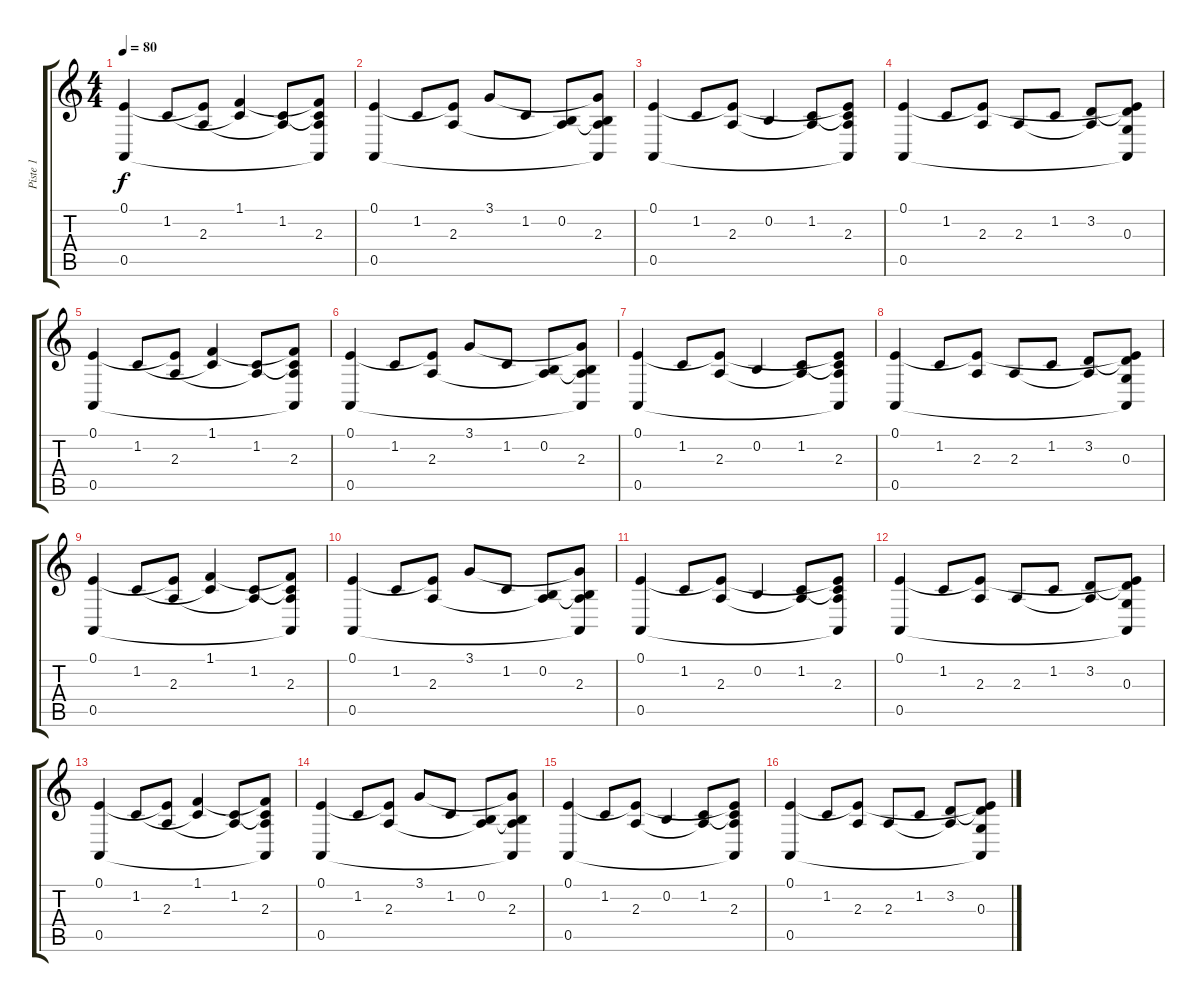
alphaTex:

\track ("Piste 1" "Piste 1") {instrument acousticgrandpiano}
\staff {score tabs}
\tuning (E4 B3 G3 D3 A2 E2) {hide}
\ts (4 4)
\tempo 80
\clef g2
\ks c
(0.1 0.5).4{dy f} 1.2.8 (0.1{t} 2.3).8 (1.1 1.2{t}).4 (1.2 2.3{t}).8 (1.1{t} 1.2{t} 2.3 0.5{t}).8 |
(0.1 0.5).4 1.2.8 (0.1{t} 2.3).8 3.1.8 1.2.8 (0.2 2.3{t}).8 (3.1{t} 0.2{t} 2.3 0.5{t}).8 |
(0.1 0.5).4 1.2.8 (0.1{t} 2.3).8 0.2.4 (1.2 2.3{t}).8 (0.1{t} 1.2{t} 2.3 0.5{t}).8 |
(0.1 0.5).4 1.2.8 (0.1{t} 2.3).8 2.3.8 1.2.8 (3.2 2.3{t}).8 (0.1{t} 3.2{t} 0.3 0.5{t}).8 |
(0.1 0.5).4 1.2.8 (0.1{t} 2.3).8 (1.1 1.2{t}).4 (1.2 2.3{t}).8 (1.1{t} 1.2{t} 2.3 0.5{t}).8 |
(0.1 0.5).4 1.2.8 (0.1{t} 2.3).8 3.1.8 1.2.8 (0.2 2.3{t}).8 (3.1{t} 0.2{t} 2.3 0.5{t}).8 |
(0.1 0.5).4 1.2.8 (0.1{t} 2.3).8 0.2.4 (1.2 2.3{t}).8 (0.1{t} 1.2{t} 2.3 0.5{t}).8 |
(0.1 0.5).4 1.2.8 (0.1{t} 2.3).8 2.3.8 1.2.8 (3.2 2.3{t}).8 (0.1{t} 3.2{t} 0.3 0.5{t}).8 |
(0.1 0.5).4 1.2.8 (0.1{t} 2.3).8 (1.1 1.2{t}).4 (1.2 2.3{t}).8 (1.1{t} 1.2{t} 2.3 0.5{t}).8 |
(0.1 0.5).4 1.2.8 (0.1{t} 2.3).8 3.1.8 1.2.8 (0.2 2.3{t}).8 (3.1{t} 0.2{t} 2.3 0.5{t}).8 |
(0.1 0.5).4 1.2.8 (0.1{t} 2.3).8 0.2.4 (1.2 2.3{t}).8 (0.1{t} 1.2{t} 2.3 0.5{t}).8 |
(0.1 0.5).4 1.2.8 (0.1{t} 2.3).8 2.3.8 1.2.8 (3.2 2.3{t}).8 (0.1{t} 3.2{t} 0.3 0.5{t}).8 |
(0.1 0.5).4 1.2.8 (0.1{t} 2.3).8 (1.1 1.2{t}).4 (1.2 2.3{t}).8 (1.1{t} 1.2{t} 2.3 0.5{t}).8 |
(0.1 0.5).4 1.2.8 (0.1{t} 2.3).8 3.1.8 1.2.8 (0.2 2.3{t}).8 (3.1{t} 0.2{t} 2.3 0.5{t}).8 |
(0.1 0.5).4 1.2.8 (0.1{t} 2.3).8 0.2.4 (1.2 2.3{t}).8 (0.1{t} 1.2{t} 2.3 0.5{t}).8 |
(0.1 0.5).4 1.2.8 (0.1{t} 2.3).8 2.3.8 1.2.8 (3.2 2.3{t}).8 (0.1{t} 3.2{t} 0.3 0.5{t}).8
